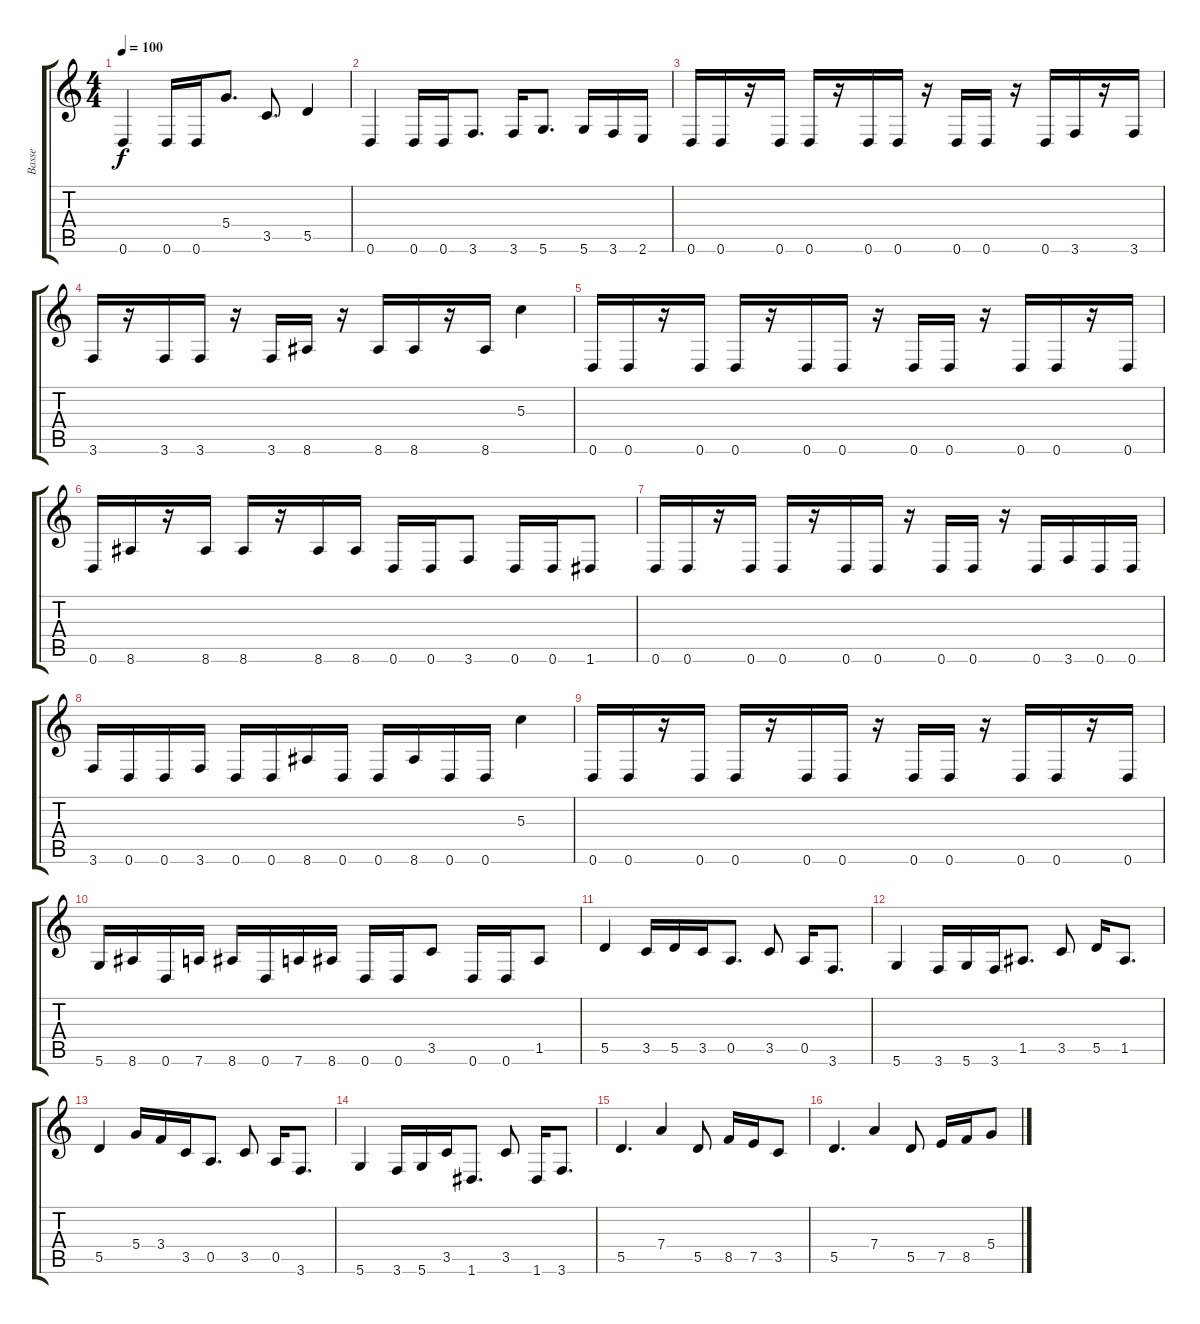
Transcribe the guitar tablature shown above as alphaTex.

\track ("Basse" "Basse") {instrument electricbassfinger}
\staff {score tabs}
\tuning (E4 B3 G3 D3 A2 D2) {hide}
\ts (4 4)
\tempo 100
\clef g2
\ks c
0.6.4{dy f} 0.6.16 0.6.16 5.4.8{d} 3.5.8{d} 5.5.4 |
0.6.4 0.6.16 0.6.16 3.6.8{d} 3.6.16 5.6.8{d} 5.6.16 3.6.16 2.6.16 |
0.6.16 0.6.16 r.16 0.6.16 0.6.16 r.16 0.6.16 0.6.16 r.16 0.6.16 0.6.16 r.16 0.6.16 3.6.16 r.16 3.6.16 |
3.6.16 r.16 3.6.16 3.6.16 r.16 3.6.16 8.6.16 r.16 8.6.16 8.6.16 r.16 8.6.16 5.3.4 |
0.6.16 0.6.16 r.16 0.6.16 0.6.16 r.16 0.6.16 0.6.16 r.16 0.6.16 0.6.16 r.16 0.6.16 0.6.16 r.16 0.6.16 |
0.6.16 8.6.16 r.16 8.6.16 8.6.16 r.16 8.6.16 8.6.16 0.6.16 0.6.16 3.6.8 0.6.16 0.6.16 1.6.8 |
0.6.16 0.6.16 r.16 0.6.16 0.6.16 r.16 0.6.16 0.6.16 r.16 0.6.16 0.6.16 r.16 0.6.16 3.6.16 0.6.16 0.6.16 |
3.6.16 0.6.16 0.6.16 3.6.16 0.6.16 0.6.16 8.6.16 0.6.16 0.6.16 8.6.16 0.6.16 0.6.16 5.3.4 |
0.6.16 0.6.16 r.16 0.6.16 0.6.16 r.16 0.6.16 0.6.16 r.16 0.6.16 0.6.16 r.16 0.6.16 0.6.16 r.16 0.6.16 |
5.6.16 8.6.16 0.6.16 7.6.16 8.6.16 0.6.16 7.6.16 8.6.16 0.6.16 0.6.16 3.5.8 0.6.16 0.6.16 1.5.8 |
5.5.4 3.5.16 5.5.16 3.5.16 0.5.8{d} 3.5.8 0.5.16 3.6.8{d} |
5.6.4 3.6.16 5.6.16 3.6.16 1.5.8{d} 3.5.8 5.5.16 1.5.8{d} |
5.5.4 5.4.16 3.4.16 3.5.16 0.5.8{d} 3.5.8 0.5.16 3.6.8{d} |
5.6.4 3.6.16 5.6.16 3.5.16 1.6.8{d} 3.5.8 1.6.16 3.6.8{d} |
5.5.4{d} 7.4.4 5.5.8 8.5.16 7.5.16 3.5.8 |
5.5.4{d} 7.4.4 5.5.8 7.5.16 8.5.16 5.4.8
